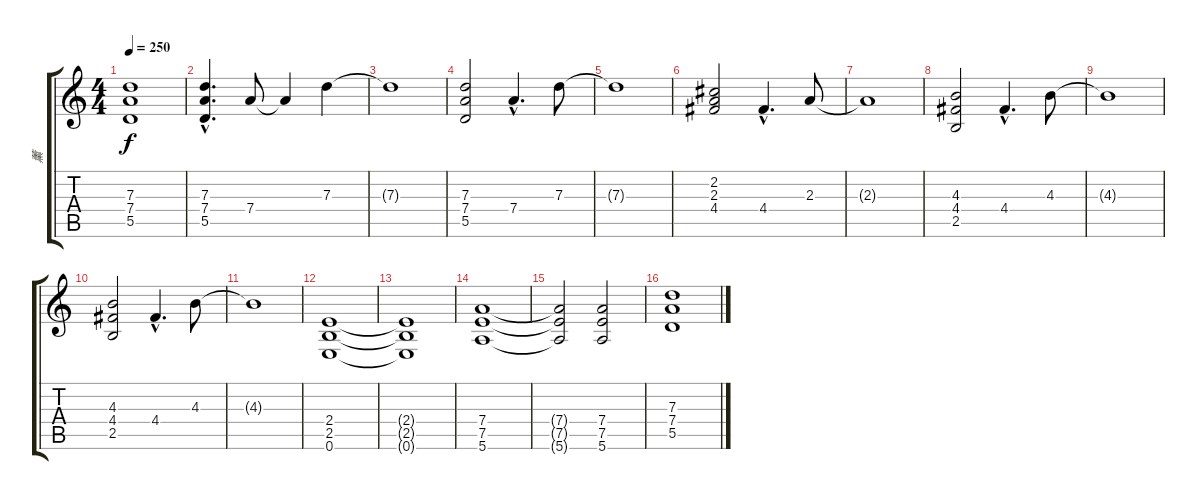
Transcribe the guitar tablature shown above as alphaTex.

\track ("薰" "薰") {instrument overdrivenguitar}
\staff {score tabs}
\tuning (E4 B3 G3 D3 A2 E2) {hide}
\ts (4 4)
\tempo 250
\clef g2
\ks c
(7.3{t} 7.4{t} 5.5{t}).1{dy f} |
(7.3{hac} 7.4{hac} 5.5{hac}).4{d} 7.4.8 7.4{t}.4 7.3.4 |
7.3{t}.1 |
(7.3 7.4 5.5).2 7.4{hac}.4{d} 7.3.8 |
7.3{t}.1 |
(2.2 2.3 4.4).2 4.4{hac}.4{d} 2.3.8 |
2.3{t}.1 |
(4.3 4.4 2.5).2 4.4{hac}.4{d} 4.3.8 |
4.3{t}.1 |
(4.3 4.4 2.5).2 4.4{hac}.4{d} 4.3.8 |
4.3{t}.1 |
(2.4 2.5 0.6).1 |
(2.4{t} 2.5{t} 0.6{t}).1 |
(7.4 7.5 5.6).1 |
(7.4{t} 7.5{t} 5.6{t}).2 (7.4 7.5 5.6).2 |
(7.3 7.4 5.5).1
